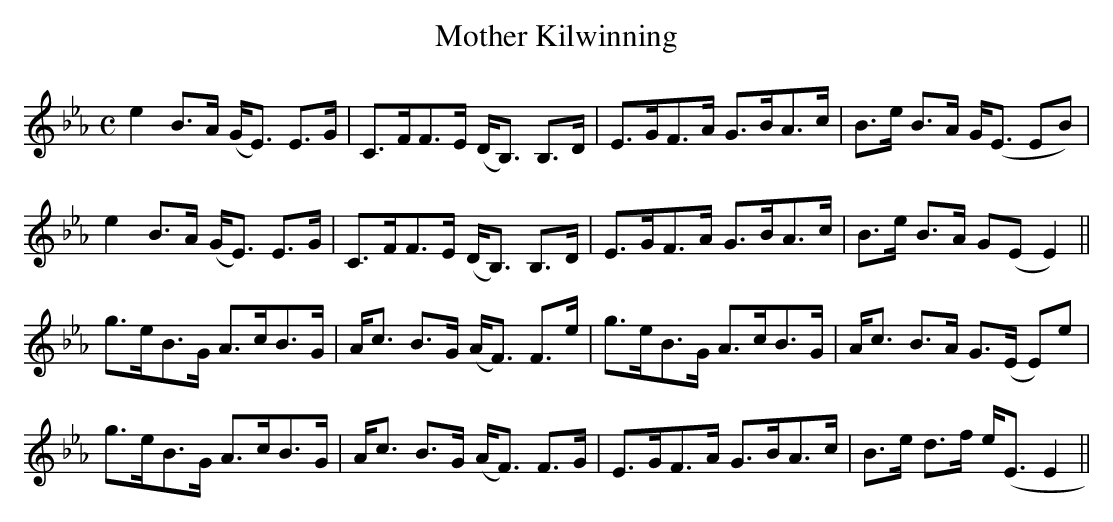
X:1
T:Mother Kilwinning
M:C
L:1/8
K:Eb
e2 B>A (G<E) E>G | C>FF>E (D<B,) B,>D | E>GF>A G>BA>c | B>e B>A G<(E EB) |
e2 B>A (G<E) E>G | C>FF>E (D<B,) B,>D | E>GF>A G>BA>c | B>e B>A G(E E2) ||
g>eB>G A>cB>G | A<c B>G (A<F) F>e | g>eB>G A>cB>G | A<c B>A G>(E E)e |
g>eB>G A>cB>G | A<c B>G (A<F) F>G | E>GF>A G>BA>c | B>e d>f e<(E E2 ||
